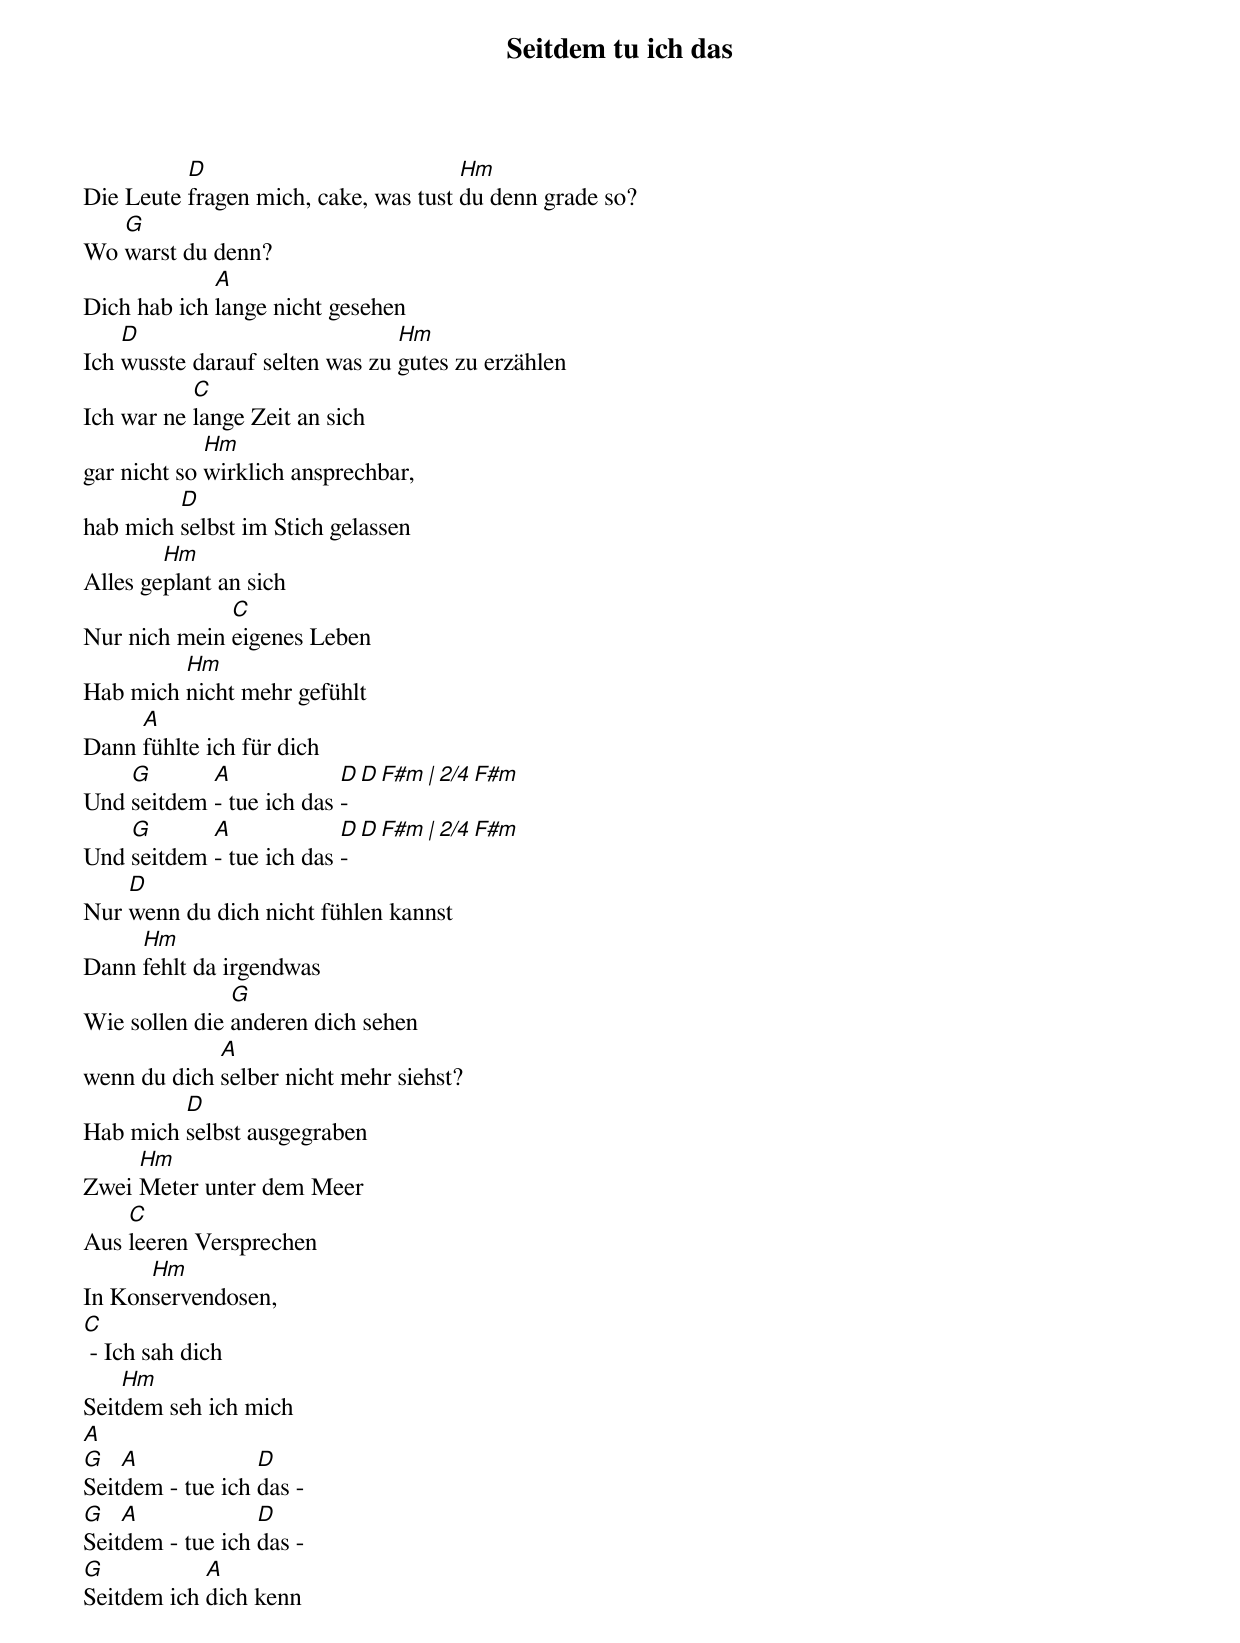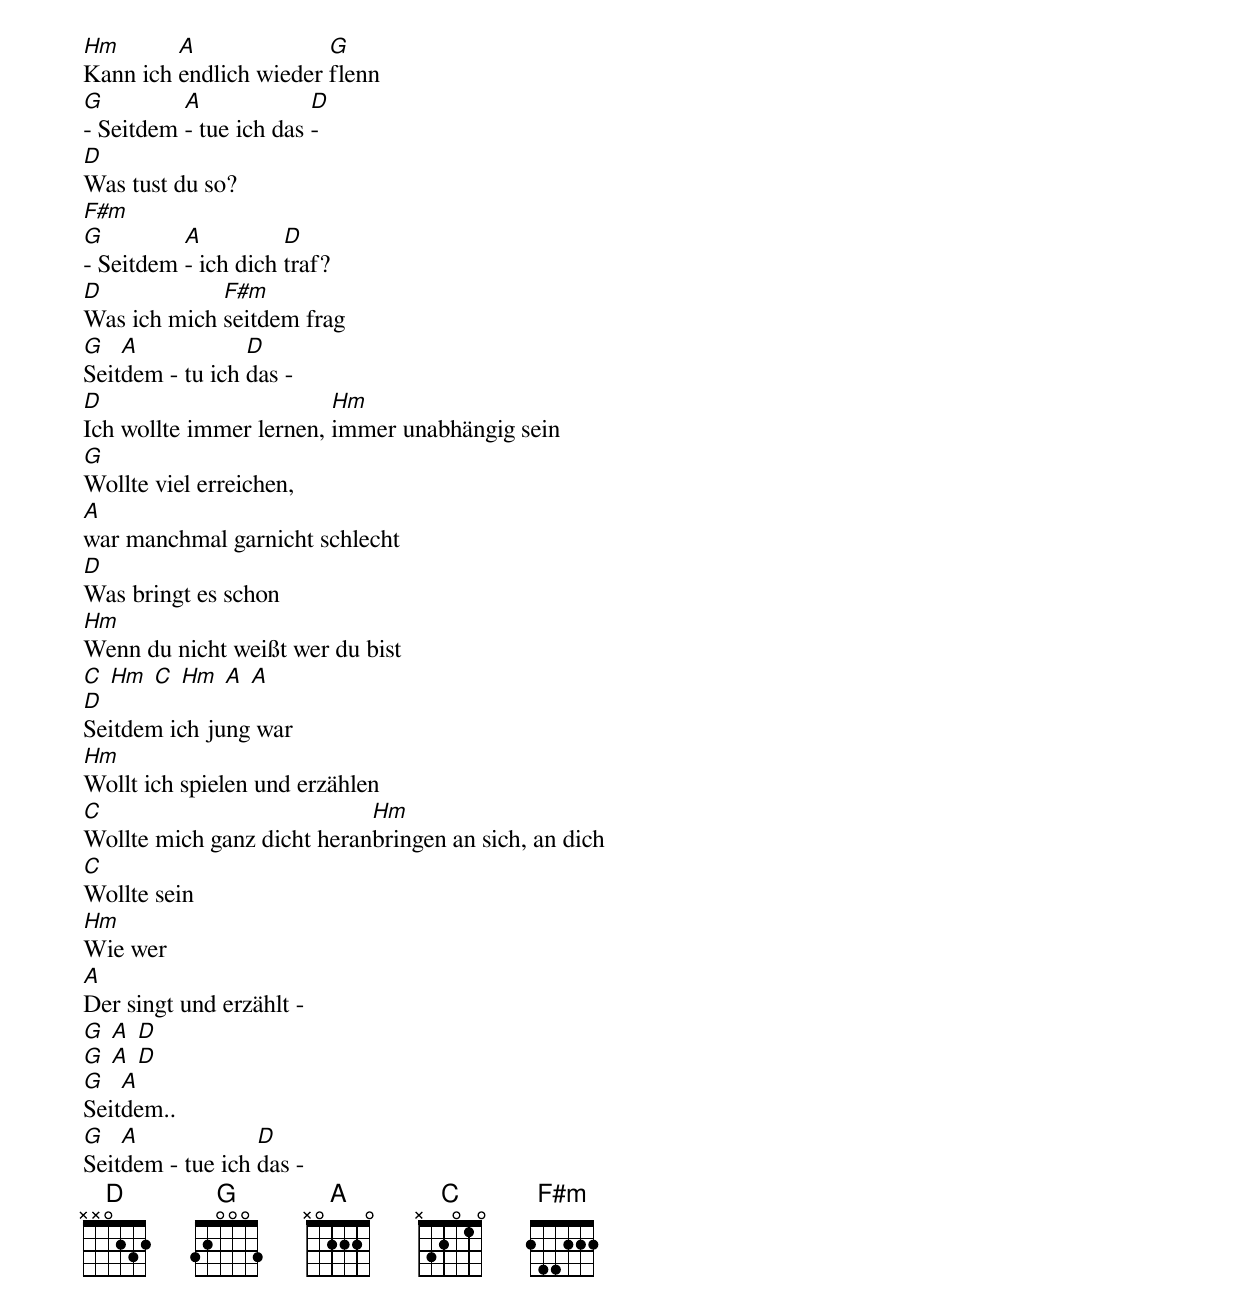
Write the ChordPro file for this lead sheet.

{title: Seitdem tu ich das}
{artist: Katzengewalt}

Die Leute [D]fragen mich, cake, was tust [Hm]du denn grade so?
Wo [G]warst du denn?
Dich hab ich [A]lange nicht gesehen
Ich [D]wusste darauf selten was zu [Hm]gutes zu erzählen
Ich war ne [C]lange Zeit an sich
gar nicht so [Hm]wirklich ansprechbar,
hab mich [D]selbst im Stich gelassen
Alles ge[Hm]plant an sich
Nur nich mein [C]eigenes Leben
Hab mich [Hm]nicht mehr gefühlt
Dann [A]fühlte ich für dich
Und [G]seitdem [A]- tue ich das [D]-[D F#m | 2/4 F#m]
Und [G]seitdem [A]- tue ich das [D]-[D F#m | 2/4 F#m]
Nur [D]wenn du dich nicht fühlen kannst
Dann [Hm]fehlt da irgendwas
Wie sollen die [G]anderen dich sehen
wenn du dich [A]selber nicht mehr siehst?
Hab mich [D]selbst ausgegraben
Zwei [Hm]Meter unter dem Meer
Aus [C]leeren Versprechen
In Kon[Hm]servendosen,
[C] - Ich sah dich
Seit[Hm]dem seh ich mich
[A]
[G]Seit[A]dem - tue ich [D]das -
[G]Seit[A]dem - tue ich [D]das -
[G]Seitdem ich [A]dich kenn
[Hm]Kann ich [A]endlich wieder [G]flenn
[G]- Seitdem [A]- tue ich das [D]-
[D]Was tust du so?
[F#m]
[G]- Seitdem [A]- ich dich [D]traf?
[D]Was ich mich [F#m]seitdem frag
[G]Seit[A]dem - tu ich [D]das -
[D]Ich wollte immer lernen, [Hm]immer unabhängig sein
[G]Wollte viel erreichen,
[A]war manchmal garnicht schlecht
[D]Was bringt es schon
[Hm]Wenn du nicht weißt wer du bist
[C] [Hm] [C] [Hm] [A] [A]
[D]Seitdem ich jung war
[Hm]Wollt ich spielen und erzählen
[C]Wollte mich ganz dicht heran[Hm]bringen an sich, an dich
[C]Wollte sein
[Hm]Wie wer
[A]Der singt und erzählt -
[G] [A] [D]
[G] [A] [D]
[G]Seit[A]dem..
[G]Seit[A]dem - tue ich [D]das -
